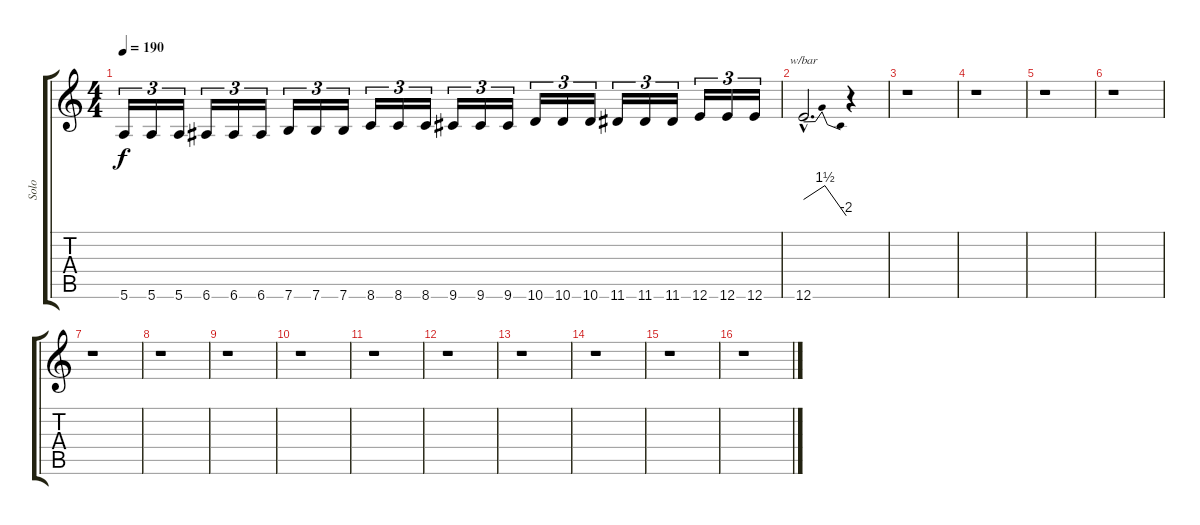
\track ("Solo" "Solo") {instrument overdrivenguitar}
\staff {score tabs}
\tuning (E4 B3 G3 D3 A2 E2) {hide}
\ts (4 4)
\tempo 190
\clef g2
\ks c
5.6.16{tu (3 2) dy f} 5.6.16{tu (3 2)} 5.6.16{tu (3 2)} 6.6.16{tu (3 2)} 6.6.16{tu (3 2)} 6.6.16{tu (3 2)} 7.6.16{tu (3 2)} 7.6.16{tu (3 2)} 7.6.16{tu (3 2)} 8.6.16{tu (3 2)} 8.6.16{tu (3 2)} 8.6.16{tu (3 2)} 9.6.16{tu (3 2)} 9.6.16{tu (3 2)} 9.6.16{tu (3 2)} 10.6.16{tu (3 2)} 10.6.16{tu (3 2)} 10.6.16{tu (3 2)} 11.6.16{tu (3 2)} 11.6.16{tu (3 2)} 11.6.16{tu (3 2)} 12.6.16{tu (3 2)} 12.6.16{tu (3 2)} 12.6.16{tu (3 2)} |
12.6{hac}.2{d tbe (dip default 0 0 15 6 30 6 60 -8)} r.4 |
r.1 |
r.1 |
r.1 |
r.1 |
r.1 |
r.1 |
r.1 |
r.1 |
r.1 |
r.1 |
r.1 |
r.1 |
r.1 |
r.1
